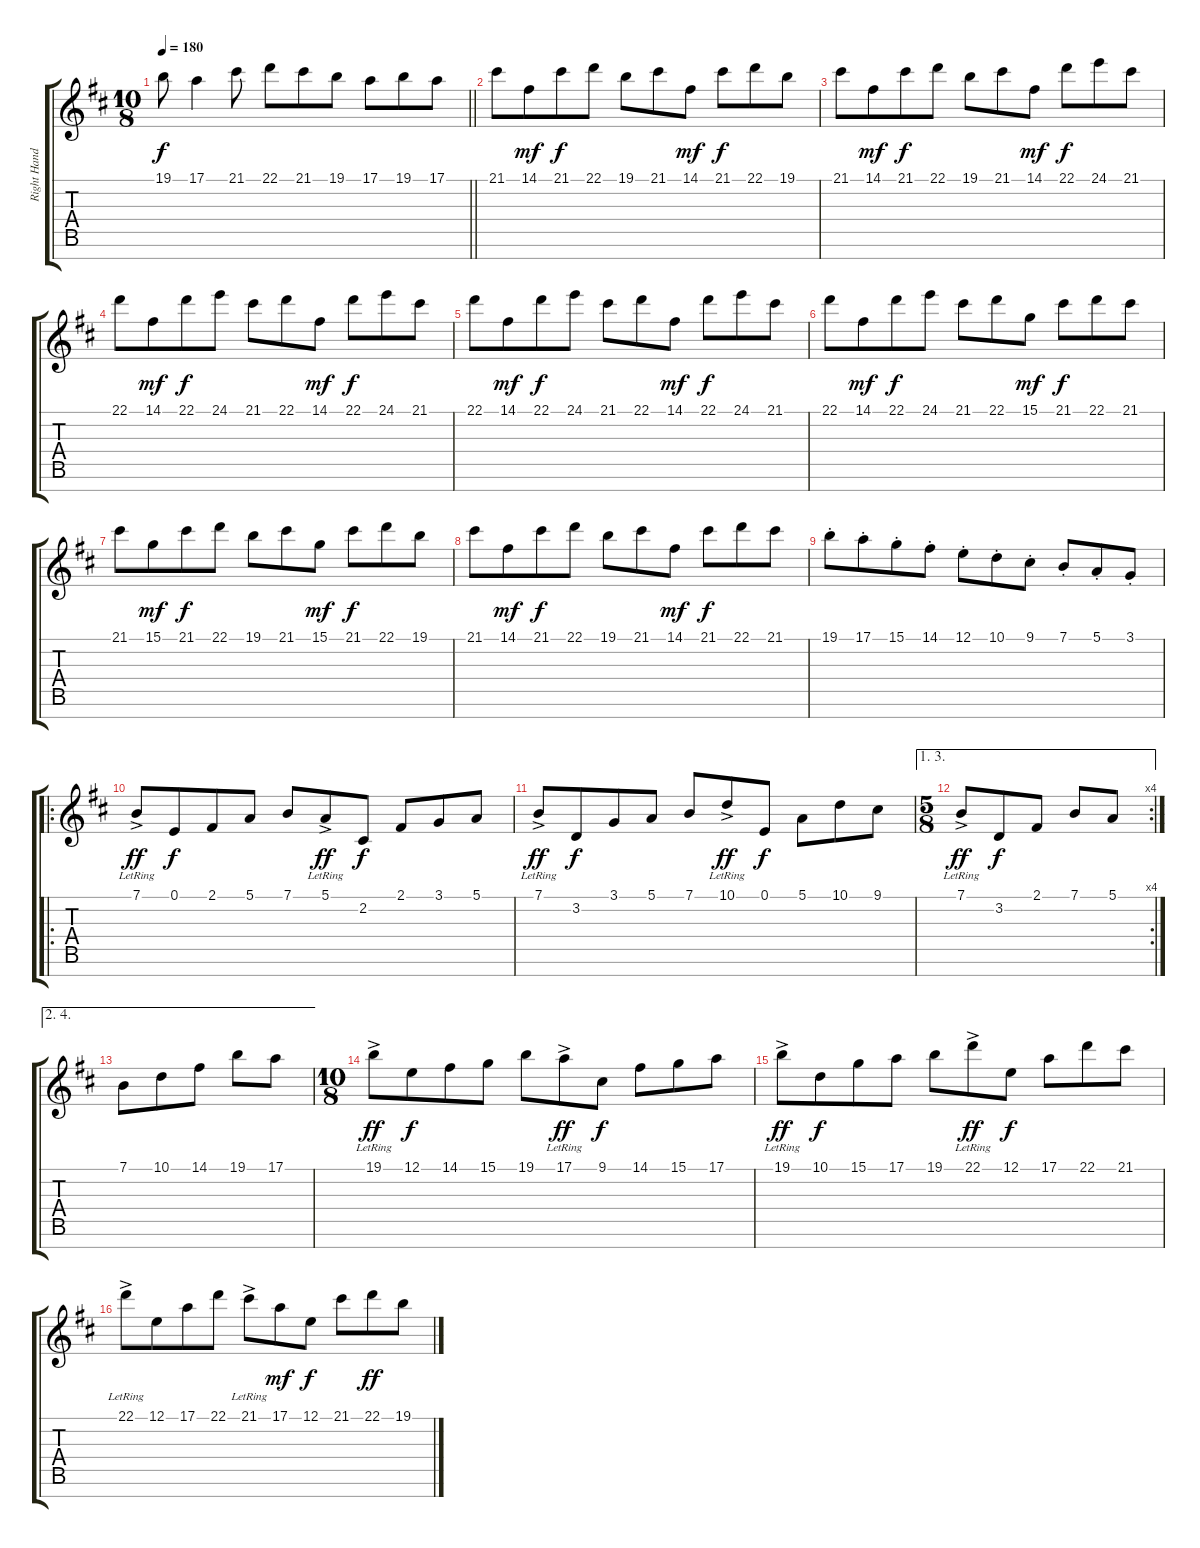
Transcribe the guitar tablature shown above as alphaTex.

\track ("Right Hand" "Right Hand") {instrument acousticgrandpiano}
\staff {score tabs}
\tuning (E4 B3 G3 D3 A2 E2 B1) {hide}
\ts (10 8)
\tempo 180
\clef g2
\barLineRight lightlight
\ks d
19.1.8{dy f} 17.1.4 21.1.8 22.1.8 21.1.8 19.1.8 17.1.8 19.1.8 17.1.8 |
21.1.8 14.1.8{dy mf} 21.1.8{dy f} 22.1.8 19.1.8 21.1.8 14.1.8{dy mf} 21.1.8{dy f} 22.1.8 19.1.8 |
21.1.8 14.1.8{dy mf} 21.1.8{dy f} 22.1.8 19.1.8 21.1.8 14.1.8{dy mf} 22.1.8{dy f} 24.1.8 21.1.8 |
22.1.8 14.1.8{dy mf} 22.1.8{dy f} 24.1.8 21.1.8 22.1.8 14.1.8{dy mf} 22.1.8{dy f} 24.1.8 21.1.8 |
22.1.8 14.1.8{dy mf} 22.1.8{dy f} 24.1.8 21.1.8 22.1.8 14.1.8{dy mf} 22.1.8{dy f} 24.1.8 21.1.8 |
22.1.8 14.1.8{dy mf} 22.1.8{dy f} 24.1.8 21.1.8 22.1.8 15.1.8{dy mf} 21.1.8{dy f} 22.1.8 21.1.8 |
21.1.8 15.1.8{dy mf} 21.1.8{dy f} 22.1.8 19.1.8 21.1.8 15.1.8{dy mf} 21.1.8{dy f} 22.1.8 19.1.8 |
21.1.8 14.1.8{dy mf} 21.1.8{dy f} 22.1.8 19.1.8 21.1.8 14.1.8{dy mf} 21.1.8{dy f} 22.1.8 21.1.8 |
19.1{st}.8 17.1{st}.8 15.1{st}.8 14.1{st}.8 12.1{st}.8 10.1{st}.8 9.1{st}.8 7.1{st}.8 5.1{st}.8 3.1{st}.8 |
\ro
7.1{ac lr}.8{dy ff} 0.1.8{dy f} 2.1.8 5.1.8 7.1.8 5.1{ac lr}.8{dy ff} 2.2.8{dy f} 2.1.8 3.1.8 5.1.8 |
7.1{ac lr}.8{dy ff} 3.2.8{dy f} 3.1.8 5.1.8 7.1.8 10.1{ac lr}.8{dy ff} 0.1.8{dy f} 5.1.8 10.1.8 9.1.8 |
\ae (1 3)
\rc 4
\ts (5 8)
7.1{ac lr}.8{dy ff} 3.2.8{dy f} 2.1.8 7.1.8 5.1.8 |
\ae (2 4)
7.1.8 10.1.8 14.1.8 19.1.8 17.1.8 |
\ts (10 8)
19.1{ac lr}.8{dy ff} 12.1.8{dy f} 14.1.8 15.1.8 19.1.8 17.1{ac lr}.8{dy ff} 9.1.8{dy f} 14.1.8 15.1.8 17.1.8 |
19.1{ac lr}.8{dy ff} 10.1.8{dy f} 15.1.8 17.1.8 19.1.8 22.1{ac lr}.8{dy ff} 12.1.8{dy f} 17.1.8 22.1.8 21.1.8 |
22.1{ac lr}.8 12.1.8 17.1.8 22.1.8 21.1{ac lr}.8 17.1.8{dy mf} 12.1.8{dy f} 21.1.8 22.1.8{dy ff} 19.1.8
